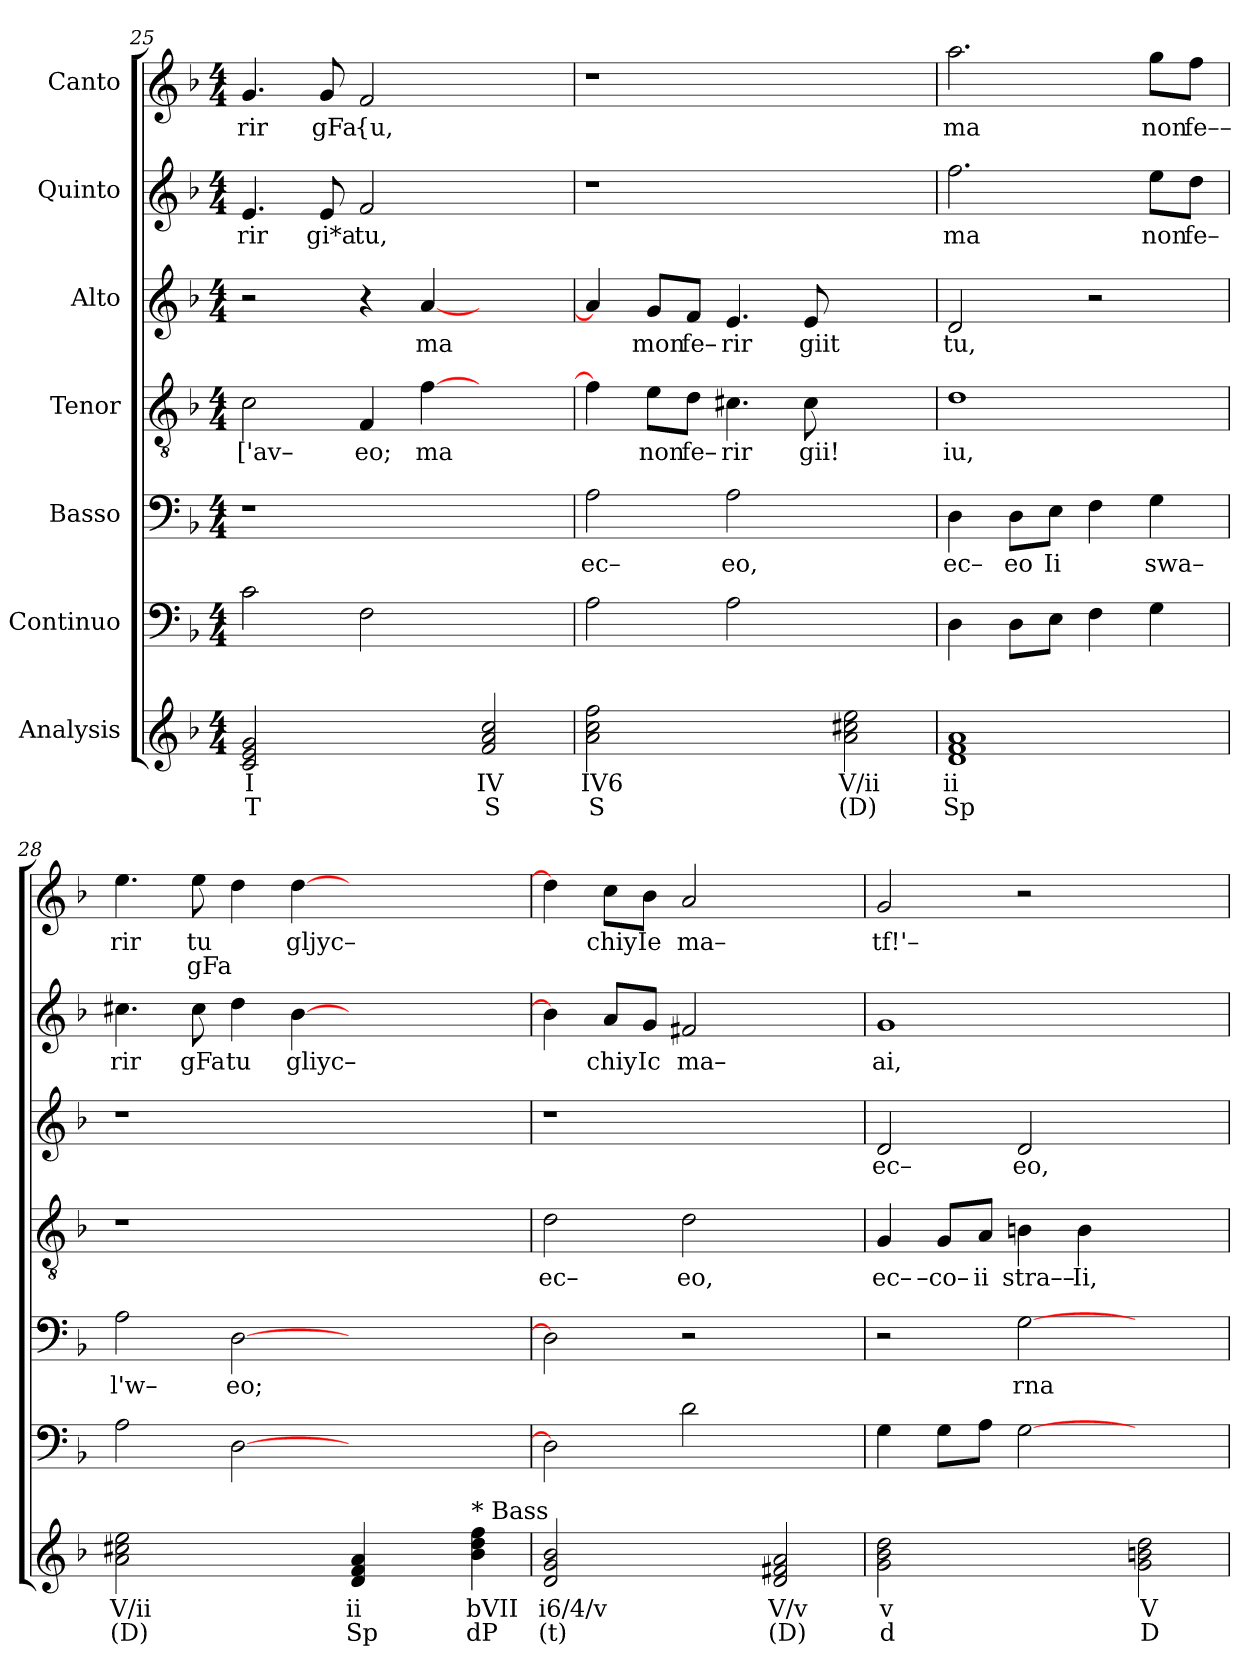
**kern	**text	**text	**kern	**kern	**text	**kern	**text	**kern	**text	**kern	**text	**kern	**text	**text
*part7	*part7	*part7	*part6	*part5	*part5	*part4	*part4	*part3	*part3	*part2	*part2	*part1	*part1	*part1
*staff7	*staff7	*staff7	*staff6	*staff5	*staff5	*staff4	*staff4	*staff3	*staff3	*staff2	*staff2	*staff1	*staff1	*staff1
*I"Analysis	*	*	*I"Continuo	*I"Basso	*	*I"Tenor	*	*I"Alto	*	*I"Quinto	*	*I"Canto	*	*
*	*	*	*clefF4	*clefF4	*	*clefGv2	*	*clefG2	*	*clefG2	*	*clefG2	*	*
*k[b-]	*	*	*k[b-]	*k[b-]	*	*k[b-]	*	*k[b-]	*	*k[b-]	*	*k[b-]	*	*
*	*	*	*d:	*d:	*	*d:	*	*d:	*	*d:	*	*d:	*	*
*M4/4	*	*	*M4/4	*M4/4	*	*M4/4	*	*M4/4	*	*M4/4	*	*M4/4	*	*
=25	=25	=25	=25	=25	=25	=25	=25	=25	=25	=25	=25	=25	=25	=25
!	!	!	!	!	!	!	!LO:LY:b	!	!	!	!	!	!	!
!	!	!	!	!	!	!	!	!	!	!	!LO:LY:b	!	!	!
!	!	!	!	!	!	!	!	!	!	!	!	!	!LO:LY:b	!
2c 2e 2g	I	T	2c\	1r	.	2c\	['av–	2r	.	4.e/	rir	4.g/	rir	.
!	!	!	!	!	!	!	!	!	!	!	!LO:LY:b	!	!	!
!	!	!	!	!	!	!	!	!	!	!	!	!	!LO:LY:b	!
.	.	.	.	.	.	.	.	.	.	8e/	gi*a	8g/	gFa	.
!	!	!	!	!	!	!	!LO:LY:b	!	!	!	!	!	!	!
!	!	!	!	!	!	!	!	!	!	!	!LO:LY:b	!	!	!
!	!	!	!	!	!	!	!	!	!	!	!	!	!LO:LY:b	!
2ryy	.	.	2F\	.	.	4F/	eo;	4r	.	2f/	tu,	2f/	{u,	.
!	!	!	!	!	!	!	!LO:LY:b	!	!	!	!	!	!	!
!	!	!	!	!	!	!	!	!	!LO:LY:b	!	!	!	!	!
.	.	.	.	.	.	[4f\	ma	[4a/	ma	.	.	.	.	.
2f 2a 2cc	IV	S	2ryy	2ryy	.	2ryy	.	2ryy	.	2ryy	.	2ryy	.	.
=26	=26	=26	=26	=26	=26	=26	=26	=26	=26	=26	=26	=26	=26	=26
!	!	!	!	!	!LO:LY:b	!	!	!	!	!	!	!	!	!
2a 2cc 2ff	IV6	S	2A\	2A\	ec–	4f\]	.	4a/]	.	1r	.	1r	.	.
!	!	!	!	!	!	!	!LO:LY:b	!	!	!	!	!	!	!
!	!	!	!	!	!	!	!	!	!LO:LY:b	!	!	!	!	!
.	.	.	.	.	.	8e\L	non	8g/L	mon	.	.	.	.	.
!	!	!	!	!	!	!	!LO:LY:b	!	!	!	!	!	!	!
!	!	!	!	!	!	!	!	!	!LO:LY:b	!	!	!	!	!
.	.	.	.	.	.	8d\J	fe–	8f/J	fe–	.	.	.	.	.
!	!	!	!	!	!LO:LY:b	!	!	!	!	!	!	!	!	!
!	!	!	!	!	!	!	!LO:LY:b	!	!	!	!	!	!	!
!	!	!	!	!	!	!	!	!	!LO:LY:b	!	!	!	!	!
2ryy	.	.	2A\	2A\	eo,	4.c#X\	rir	4.e/	rir	.	.	.	.	.
!	!	!	!	!	!	!	!LO:LY:b	!	!	!	!	!	!	!
!	!	!	!	!	!	!	!	!	!LO:LY:b	!	!	!	!	!
.	.	.	.	.	.	8c#\	gii!	8e/	giit	.	.	.	.	.
2a 2cc#X 2ee	V/ii	(D)	2ryy	2ryy	.	2ryy	.	2ryy	.	2ryy	.	2ryy	.	.
=27	=27	=27	=27	=27	=27	=27	=27	=27	=27	=27	=27	=27	=27	=27
!	!	!	!	!	!LO:LY:b	!	!	!	!	!	!	!	!	!
!	!	!	!	!	!	!	!LO:LY:b	!	!	!	!	!	!	!
!	!	!	!	!	!	!	!	!	!LO:LY:b	!	!	!	!	!
!	!	!	!	!	!	!	!	!	!	!	!LO:LY:b	!	!	!
!	!	!	!	!	!	!	!	!	!	!	!	!	!LO:LY:b	!
1d 1f 1a	ii	Sp	4D\	4D\	ec–	1d	iu,	2d/	tu,	2.ff\	ma	2.aa\	ma	.
!	!	!	!	!	!LO:LY:b	!	!	!	!	!	!	!	!	!
.	.	.	8D\L	8D\L	eo	.	.	.	.	.	.	.	.	.
!	!	!	!	!	!LO:LY:b	!	!	!	!	!	!	!	!	!
.	.	.	8E\J	8E\J	Ii	.	.	.	.	.	.	.	.	.
.	.	.	4F\	4F\	.	.	.	2r	.	.	.	.	.	.
!	!	!	!	!	!LO:LY:b	!	!	!	!	!	!	!	!	!
!	!	!	!	!	!	!	!	!	!	!	!LO:LY:b	!	!	!
!	!	!	!	!	!	!	!	!	!	!	!	!	!LO:LY:b	!
.	.	.	4G\	4G\	swa–	.	.	.	.	8ee\L	non	8gg\L	non	.
!	!	!	!	!	!	!	!	!	!	!	!LO:LY:b	!	!	!
!	!	!	!	!	!	!	!	!	!	!	!	!	!LO:LY:b	!
.	.	.	.	.	.	.	.	.	.	8dd\J	fe–	8ff\J	fe––	.
=28	=28	=28	=28	=28	=28	=28	=28	=28	=28	=28	=28	=28	=28	=28
!	!	!	!	!	!LO:LY:b	!	!	!	!	!	!	!	!	!
!	!	!	!	!	!	!	!	!	!	!	!LO:LY:b	!	!	!
!	!	!	!	!	!	!	!	!	!	!	!	!	!LO:LY:b	!
2a 2cc#X 2ee	V/ii	(D)	2A\	2A\	l'w–	1r	.	1r	.	4.cc#X\	rir	4.ee\	rir	.
!	!	!	!	!	!	!	!	!	!	!	!LO:LY:b	!	!	!
!	!	!	!	!	!	!	!	!	!	!	!	!	!LO:LY:b	!LO:LY:b
.	.	.	.	.	.	.	.	.	.	8cc#\	gFa	8ee\	tu	gFa
!	!	!	!	!	!LO:LY:b	!	!	!	!	!	!	!	!	!
!	!	!	!	!	!	!	!	!	!	!	!LO:LY:b	!	!	!
2ryy	.	.	[2D\	[2D\	eo;	.	.	.	.	4dd\	tu	4dd\	.	.
!	!	!	!	!	!	!	!	!	!	!	!LO:LY:b	!	!	!
!	!	!	!	!	!	!	!	!	!	!	!	!	!LO:LY:b	!
.	.	.	.	.	.	.	.	.	.	[4b-\	gliyc–	[4dd\	gljyc–	.
4d 4f 4a	ii	Sp	2.ryy	2.ryy	.	2.ryy	.	2.ryy	.	2.ryy	.	2.ryy	.	.
4ryy	.	.	.	.	.	.	.	.	.	.	.	.	.	.
!LO:TX:a:t=* Bass	!	!	!	!	!	!	!	!	!	!	!	!	!	!
4b- 4dd 4ff	bVII	dP	.	.	.	.	.	.	.	.	.	.	.	.
=29	=29	=29	=29	=29	=29	=29	=29	=29	=29	=29	=29	=29	=29	=29
!	!	!	!	!	!	!	!LO:LY:b	!	!	!	!	!	!	!
2d 2g 2b-	i6/4/v	(t)	2D\]	2D\]	.	2d\	ec–	1r	.	4b-\]	.	4dd\]	.	.
!	!	!	!	!	!	!	!	!	!	!	!LO:LY:b	!	!	!
!	!	!	!	!	!	!	!	!	!	!	!	!	!LO:LY:b	!
.	.	.	.	.	.	.	.	.	.	8a/L	chiy	8cc\L	chiy	.
!	!	!	!	!	!	!	!	!	!	!	!LO:LY:b	!	!	!
!	!	!	!	!	!	!	!	!	!	!	!	!	!LO:LY:b	!
.	.	.	.	.	.	.	.	.	.	8g/J	Ic	8b-\J	Ie	.
!	!	!	!	!	!	!	!LO:LY:b	!	!	!	!	!	!	!
!	!	!	!	!	!	!	!	!	!	!	!LO:LY:b	!	!	!
!	!	!	!	!	!	!	!	!	!	!	!	!	!LO:LY:b	!
2ryy	.	.	2d\	2r	.	2d\	eo,	.	.	2f#X/	ma–	2a/	ma–	.
2d 2f#X 2a	V/v	(D)	2ryy	2ryy	.	2ryy	.	2ryy	.	2ryy	.	2ryy	.	.
=30	=30	=30	=30	=30	=30	=30	=30	=30	=30	=30	=30	=30	=30	=30
!	!	!	!	!	!	!	!LO:LY:b	!	!	!	!	!	!	!
!	!	!	!	!	!	!	!	!	!LO:LY:b	!	!	!	!	!
!	!	!	!	!	!	!	!	!	!	!	!LO:LY:b	!	!	!
!	!	!	!	!	!	!	!	!	!	!	!	!	!LO:LY:b	!
2g 2b- 2dd	v	d	4G\	2r	.	4G/	ec–	2d/	ec–	1g	ai,	2g/	tf!'–	.
!	!	!	!	!	!	!	!LO:LY:b	!	!	!	!	!	!	!
.	.	.	8G\L	.	.	8G/L	–co–	.	.	.	.	.	.	.
!	!	!	!	!	!	!	!LO:LY:b	!	!	!	!	!	!	!
.	.	.	8A\J	.	.	8A/J	ii	.	.	.	.	.	.	.
!	!	!	!	!	!LO:LY:b	!	!	!	!	!	!	!	!	!
!	!	!	!	!	!	!	!LO:LY:b	!	!	!	!	!	!	!
!	!	!	!	!	!	!	!	!	!LO:LY:b	!	!	!	!	!
2ryy	.	.	[2G\	[2G\	rna	4Bn\	stra––	2d/	eo,	.	.	2r	.	.
!	!	!	!	!	!	!	!LO:LY:b	!	!	!	!	!	!	!
.	.	.	.	.	.	4B\	Ii,	.	.	.	.	.	.	.
2g 2bn 2dd	V	D	2ryy	2ryy	.	2ryy	.	2ryy	.	2ryy	.	2ryy	.	.
=	=	=	=	=	=	=	=	=	=	=	=	=	=	=
*-	*-	*-	*-	*-	*-	*-	*-	*-	*-	*-	*-	*-	*-	*-
